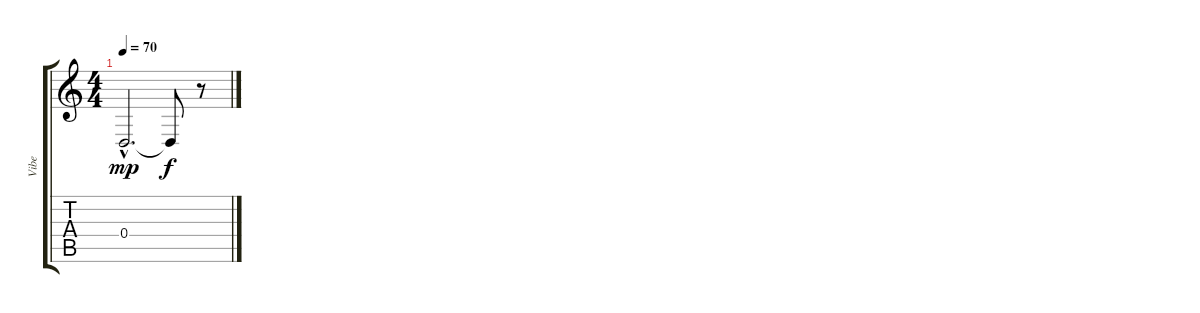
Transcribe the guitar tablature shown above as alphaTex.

\track ("Vibe                " "Vibe      ") {instrument vibraphone}
\staff {score tabs}
\tuning (E4 B3 G3 D3 A2 E2) {hide}
\ts (4 4)
\tempo 70
\clef g2
\ks c
0.4{hac}.2{d dy mp} 0.4{t}.8{dy f} r.8
